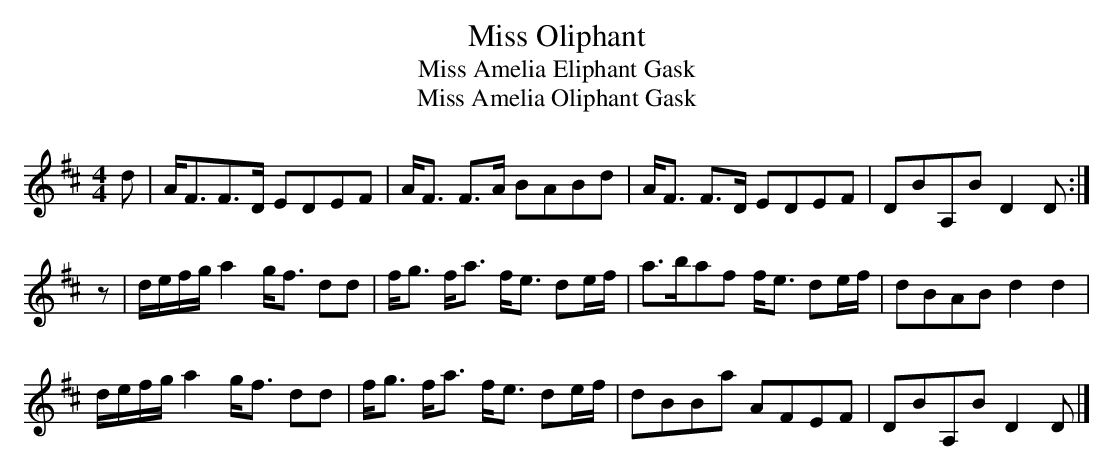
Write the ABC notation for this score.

X:1
T:Miss Oliphant
T:Miss Amelia Eliphant Gask
T:Miss Amelia Oliphant Gask
M:4/4
L:1/8
K:D
d|A<FF>D EDEF|A<F F>A BABd|A<F F>D EDEF|DBA,B D2 D:|
z|d/e/f/g/ a2 g<f dd|f<g f<a f<e de/f/|a>baf f<e de/f/|dBAB d2 d2|
d/e/f/g/ a2 g<f dd|f<g f<a f<e de/f/|dBBa AFEF|DBA,B D2 D|]
